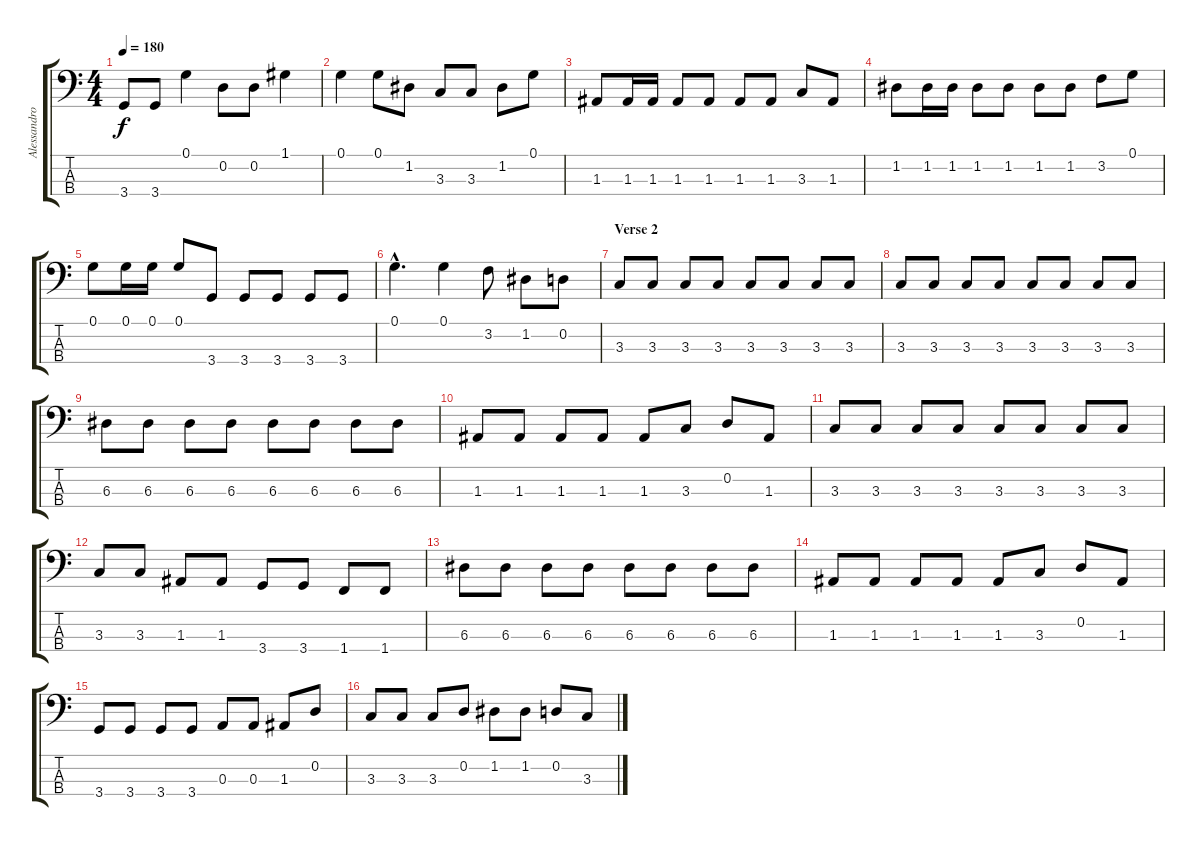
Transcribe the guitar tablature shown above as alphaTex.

\track ("Alessandro Lotta " "Alessandro") {instrument electricbassfinger}
\staff {score tabs}
\tuning (G2 D2 A1 E1) {hide}
\ts (4 4)
\tempo 180
\clef f4
\ks c
3.4.8{dy f} 3.4.8 0.1.4 0.2.8 0.2.8 1.1.4 |
0.1.4 0.1.8 1.2.8 3.3.8 3.3.8 1.2.8 0.1.8 |
1.3.8 1.3.16 1.3.16 1.3.8 1.3.8 1.3.8 1.3.8 3.3.8 1.3.8 |
1.2.8 1.2.16 1.2.16 1.2.8 1.2.8 1.2.8 1.2.8 3.2.8 0.1.8 |
0.1.8 0.1.16 0.1.16 0.1.8 3.4.8 3.4.8 3.4.8 3.4.8 3.4.8 |
0.1{hac}.4{d} 0.1.4 3.2.8 1.2.8 0.2.8 |
\section ("" "Verse 2")
3.3.8 3.3.8 3.3.8 3.3.8 3.3.8 3.3.8 3.3.8 3.3.8 |
3.3.8 3.3.8 3.3.8 3.3.8 3.3.8 3.3.8 3.3.8 3.3.8 |
6.3.8 6.3.8 6.3.8 6.3.8 6.3.8 6.3.8 6.3.8 6.3.8 |
1.3.8 1.3.8 1.3.8 1.3.8 1.3.8 3.3.8 0.2.8 1.3.8 |
3.3.8 3.3.8 3.3.8 3.3.8 3.3.8 3.3.8 3.3.8 3.3.8 |
3.3.8 3.3.8 1.3.8 1.3.8 3.4.8 3.4.8 1.4.8 1.4.8 |
6.3.8 6.3.8 6.3.8 6.3.8 6.3.8 6.3.8 6.3.8 6.3.8 |
1.3.8 1.3.8 1.3.8 1.3.8 1.3.8 3.3.8 0.2.8 1.3.8 |
3.4.8 3.4.8 3.4.8 3.4.8 0.3.8 0.3.8 1.3.8 0.2.8 |
3.3.8 3.3.8 3.3.8 0.2.8 1.2.8 1.2.8 0.2.8 3.3.8
